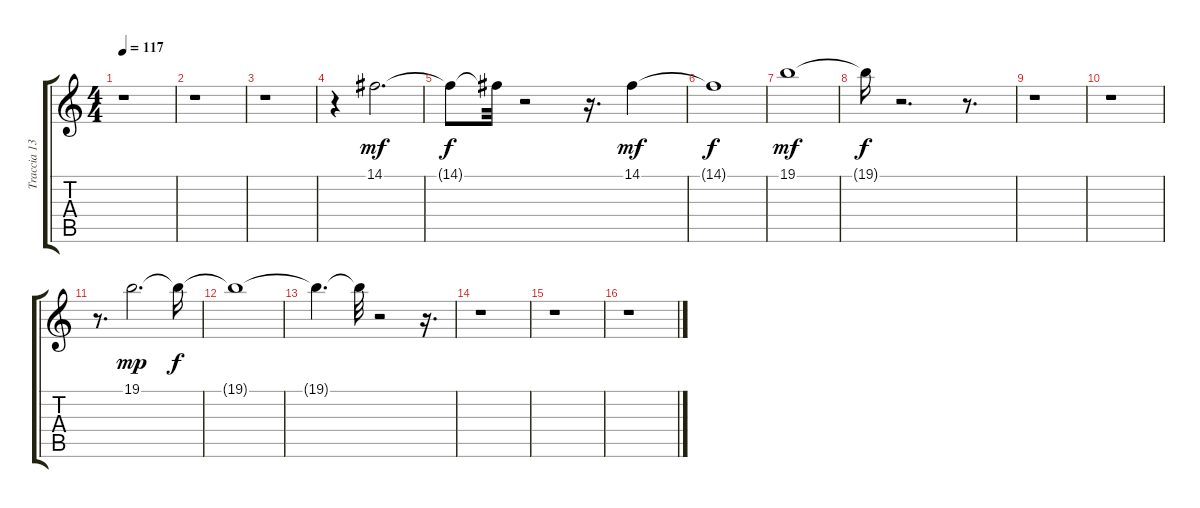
\track ("Traccia 13" "Traccia 13") {instrument pad4choir}
\staff {score tabs}
\tuning (E4 B3 G3 D3 A2 E2) {hide}
\ts (4 4)
\tempo 117
\clef g2
\ks c
r.1{dy f} |
r.1 |
r.1 |
r.4 14.1.2{d dy mf} |
14.1{t}.8{dy f} 14.1{t}.32 r.2 r.16{d} 14.1.4{dy mf} |
14.1{t}.1{dy f} |
19.1.1{dy mf} |
19.1{t}.16{dy f} r.2{d} r.8{d} |
r.1 |
r.1 |
r.8{d} 19.1.2{d dy mp} 19.1{t}.16{dy f} |
19.1{t}.1 |
19.1{t}.4{d} 19.1{t}.32 r.2 r.16{d} |
r.1 |
r.1 |
r.1
